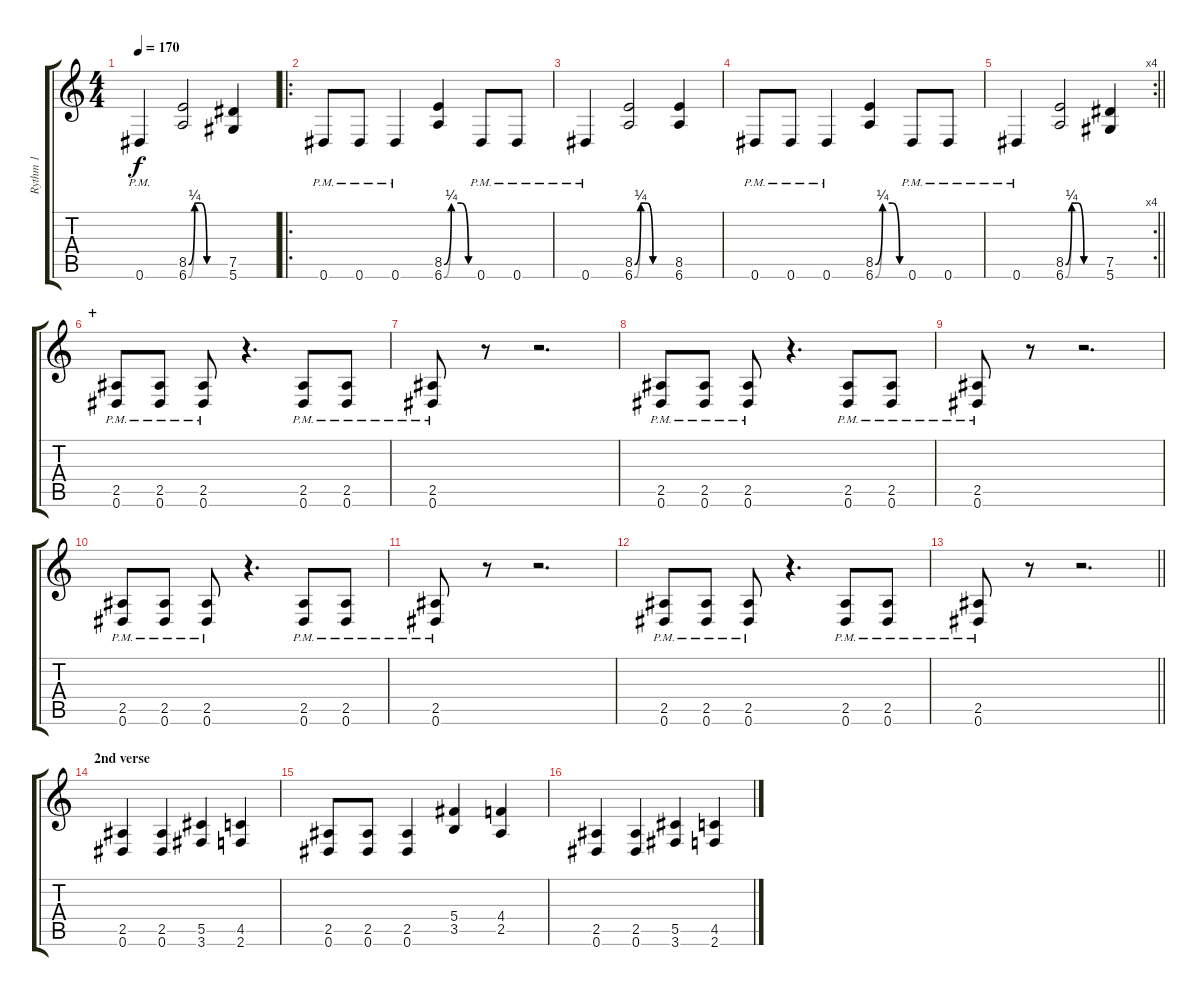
\track ("Rythm 1" "Rythm 1") {instrument distortionguitar}
\staff {score tabs}
\tuning (Eb4 Bb3 Gb3 Db3 Ab2 Eb2) {hide}
\ts (4 4)
\tempo 170
\clef g2
\ks c
0.6{pm}.4{dy f} (8.5{be (custom 0 0 10 1 20 1 30 0 60 0)} 6.6{be (custom 0 0 10 1 20 1 30 0 60 0)}).2 (7.5 5.6).4 |
\ro
0.6{pm}.8 0.6{pm}.8 0.6{pm}.4 (8.5{be (custom 0 0 15 1 35 1 50 0 60 0)} 6.6{be (custom 0 0 15 1 35 1 51 0 60 0)}).4 0.6{pm}.8 0.6{pm}.8 |
0.6{pm}.4 (8.5{be (custom 0 0 10 1 20 1 30 0 60 0)} 6.6{be (custom 0 0 10 1 20 1 30 0 60 0)}).2 (8.5 6.6).4 |
0.6{pm}.8 0.6{pm}.8 0.6{pm}.4 (8.5{be (custom 0 0 15 1 35 1 50 0 60 0)} 6.6{be (custom 0 0 15 1 35 1 51 0 60 0)}).4 0.6{pm}.8 0.6{pm}.8 |
\rc 4
\barLineRight lightlight
0.6{pm}.4 (8.5{be (custom 0 0 10 1 20 1 30 0 60 0)} 6.6{be (custom 0 0 10 1 20 1 30 0 60 0)}).2 (7.5 5.6).4 |
\section ("" "+")
(2.5{pm} 0.6{pm}).8 (2.5{pm} 0.6{pm}).8 (2.5{pm} 0.6{pm}).8 r.4{d} (2.5{pm} 0.6{pm}).8 (2.5{pm} 0.6{pm}).8 |
(2.5{pm} 0.6{pm}).8 r.8 r.2{d} |
(2.5{pm} 0.6{pm}).8 (2.5{pm} 0.6{pm}).8 (2.5{pm} 0.6{pm}).8 r.4{d} (2.5{pm} 0.6{pm}).8 (2.5{pm} 0.6{pm}).8 |
(2.5{pm} 0.6{pm}).8 r.8 r.2{d} |
(2.5{pm} 0.6{pm}).8 (2.5{pm} 0.6{pm}).8 (2.5{pm} 0.6{pm}).8 r.4{d} (2.5{pm} 0.6{pm}).8 (2.5{pm} 0.6{pm}).8 |
(2.5{pm} 0.6{pm}).8 r.8 r.2{d} |
(2.5{pm} 0.6{pm}).8 (2.5{pm} 0.6{pm}).8 (2.5{pm} 0.6{pm}).8 r.4{d} (2.5{pm} 0.6{pm}).8 (2.5{pm} 0.6{pm}).8 |
\barLineRight lightlight
(2.5{pm} 0.6{pm}).8 r.8 r.2{d} |
\section ("" "2nd verse")
(2.5 0.6).4 (2.5 0.6).4 (5.5 3.6).4 (4.5 2.6).4 |
(2.5 0.6).8 (2.5 0.6).8 (2.5 0.6).4 (5.4 3.5).4 (4.4 2.5).4 |
(2.5 0.6).4 (2.5 0.6).4 (5.5 3.6).4 (4.5 2.6).4
